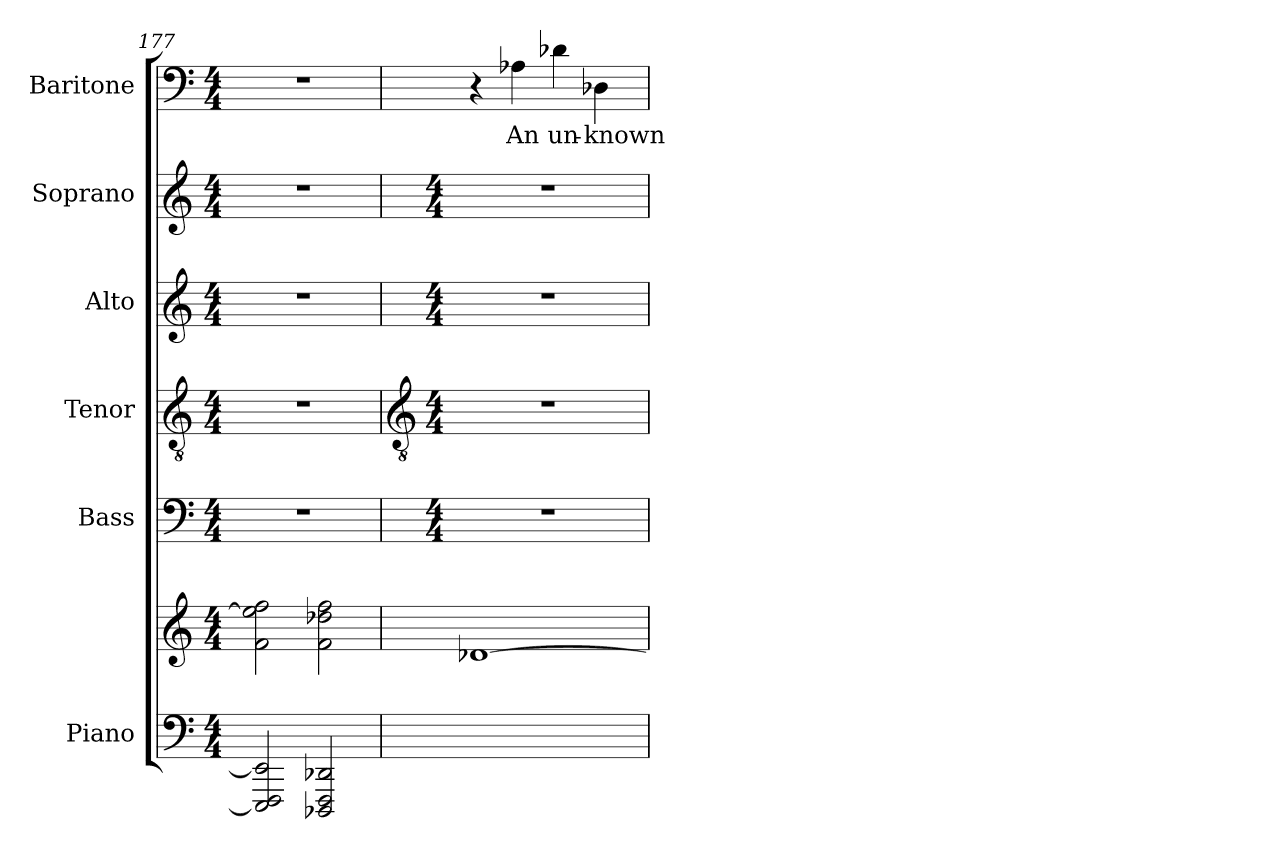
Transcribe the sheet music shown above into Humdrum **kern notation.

**kern	**kern	**kern	**kern	**kern	**kern	**kern	**text
*part6	*part6	*part5	*part4	*part3	*part2	*part1	*part1
*staff7	*staff6	*staff5	*staff4	*staff3	*staff2	*staff1	*staff1
*I"Piano	*	*I"Bass	*I"Tenor	*I"Alto	*I"Soprano	*I"Baritone	*
*	*	*I'B	*I'T	*I'A	*I'S	*	*
*clefF4	*clefG2	*clefF4	*clefGv2	*clefG2	*clefG2	*clefF4	*
*k[]	*k[]	*k[]	*k[]	*k[]	*k[]	*k[]	*
*M4/4	*M4/4	*M4/4	*M4/4	*M4/4	*M4/4	*M4/4	*
=177	=177	=177	=177	=177	=177	=177	=177
2EEE-/] 2FFF/ 2EE-/]	2f\ 2ee-\] 2ff\	1r	1r	1r	1r	1r	.
2DDD-X/ 2FFF/ 2DD-X/	2f\ 2dd-X\ 2ff\	.	.	.	.	.	.
!!LO:PB:g=z
=178	=178	=178	=178	=178	=178	=178	=178
*	*	*	*clefGv2	*	*	*	*
*	*	*M4/4	*M4/4	*M4/4	*M4/4	*	*
*^	*^	*	*	*	*	*	*
4ryy	1ryy	[1d-X	1ryy	1r	1r	1r	1r	4r	.
!	!	!	!	!	!	!	!	!	!LO:LY:b
4ryy	.	.	.	.	.	.	.	4A-X\	An
!	!	!	!	!	!	!	!	!	!LO:LY:b
4ryy	.	.	.	.	.	.	.	4d-X\	un-
!	!	!	!	!	!	!	!	!	!LO:LY:b
4ryy	.	.	.	.	.	.	.	4D-X\	-known
*v	*v	*	*	*	*	*	*	*	*
*	*v	*v	*	*	*	*	*	*
=	=	=	=	=	=	=	=
*-	*-	*-	*-	*-	*-	*-	*-
